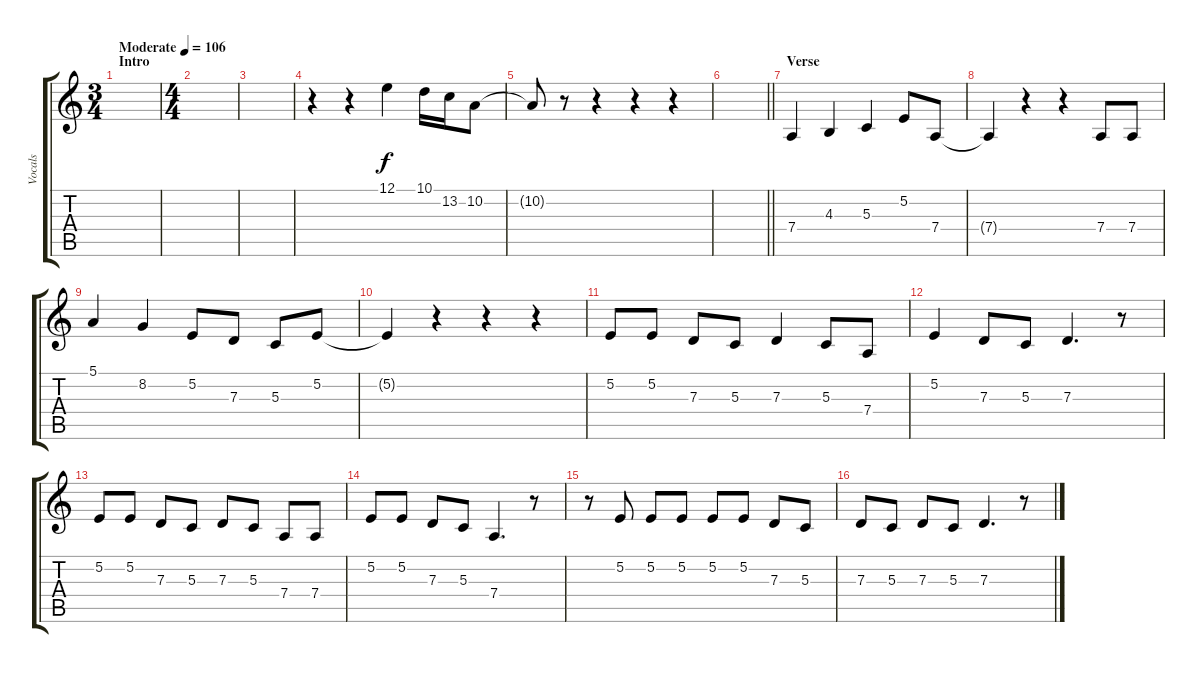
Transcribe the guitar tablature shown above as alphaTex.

\track ("Vocals" "Vocals") {instrument altosax}
\staff {score tabs}
\tuning (E4 B3 G3 D3 A2 E2) {hide}
\ts (3 4)
\section ("" "Intro")
\tempo (106 "Moderate")
\clef g2
\ks c
|
\ts (4 4)
|
|
r.4{volume 11} r.4 12.1.4 10.1.16 13.2.16 10.2.8 |
10.2{t}.8 r.8{volume 16} r.4 r.4 r.4 |
\barLineRight lightlight
|
\section ("" "Verse")
7.4.4 4.3.4 5.3.4 5.2.8 7.4.8 |
7.4{t}.4 r.4 r.4 7.4.8 7.4.8 |
5.1.4 8.2.4 5.2.8 7.3.8 5.3.8 5.2.8 |
5.2{t}.4 r.4 r.4 r.4 |
5.2.8 5.2.8 7.3.8 5.3.8 7.3.4 5.3.8 7.4.8 |
5.2.4 7.3.8 5.3.8 7.3.4{d} r.8 |
5.2.8 5.2.8 7.3.8 5.3.8 7.3.8 5.3.8 7.4.8 7.4.8 |
5.2.8 5.2.8 7.3.8 5.3.8 7.4.4{d} r.8 |
r.8 5.2.8 5.2.8 5.2.8 5.2.8 5.2.8 7.3.8 5.3.8 |
7.3.8 5.3.8 7.3.8 5.3.8 7.3.4{d} r.8
